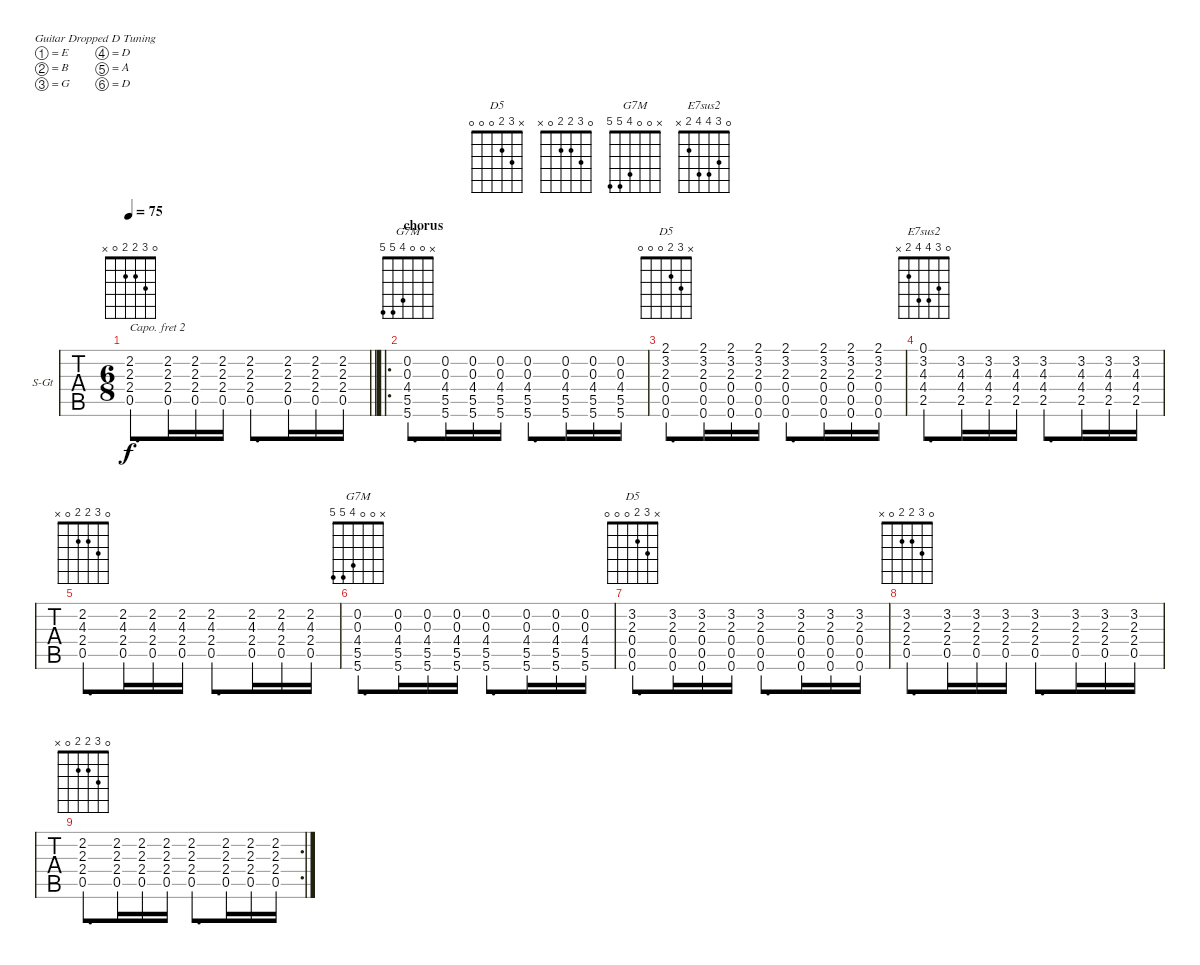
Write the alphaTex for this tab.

\bracketExtendMode groupsimilarinstruments
\firstSystemTrackNameOrientation horizontal
\otherSystemsTrackNameOrientation horizontal
\chordDiagramsInScore
\track ("Spoor 1" "S-Gt") {instrument acousticguitarsteel}
\staff {tabs}
\capo 2
\tuning (E4 B3 G3 D3 A2 D2)
\chord ("D5" x 3 2 0 0 0)
\chord ("" 0 2 2 2 0 x)
\chord ("G7M" x 0 0 4 5 5)
\chord ("E7sus2" 0 3 4 4 2 x)
\chord ("" 0 2 4 2 0 x)
\chord ("" 0 3 2 2 0 x)
\ts (6 8)
\tempo 75
\clef g2
\barLineRight lightlight
\ks c
(2.2 2.3 2.4 0.5).8{d ch "" dy f} (2.2 2.3 2.4 0.5).16 (2.2 2.3 2.4 0.5).16 (2.2 2.3 2.4 0.5).16 (2.2 2.3 2.4 0.5).8{d} (2.2 2.3 2.4 0.5).16 (2.2 2.3 2.4 0.5).16 (2.2 2.3 2.4 0.5).16 |
\ro
\section ("" "chorus")
(0.2 0.3 4.4 5.5 5.6).8{d ch "G7M"} (0.2 0.3 4.4 5.5 5.6).16 (0.2 0.3 4.4 5.5 5.6).16 (0.2 0.3 4.4 5.5 5.6).16 (0.2 0.3 4.4 5.5 5.6).8{d} (0.2 0.3 4.4 5.5 5.6).16 (0.2 0.3 4.4 5.5 5.6).16 (0.2 0.3 4.4 5.5 5.6).16 |
(2.1 3.2 2.3 0.4 0.5 0.6).8{d ch "D5"} (2.1 3.2 2.3 0.4 0.5 0.6).16 (2.1 3.2 2.3 0.4 0.5 0.6).16 (2.1 3.2 2.3 0.4 0.5 0.6).16 (2.1 3.2 2.3 0.4 0.5 0.6).8{d} (2.1 3.2 2.3 0.4 0.5 0.6).16 (2.1 3.2 2.3 0.4 0.5 0.6).16 (2.1 3.2 2.3 0.4 0.5 0.6).16 |
(0.1 3.2 4.3 4.4 2.5).8{d ch "E7sus2"} (3.2 4.3 4.4 2.5).16 (3.2 4.3 4.4 2.5).16 (3.2 4.3 4.4 2.5).16 (3.2 4.3 4.4 2.5).8{d} (3.2 4.3 4.4 2.5).16 (3.2 4.3 4.4 2.5).16 (3.2 4.3 4.4 2.5).16 |
(2.2 4.3 2.4 0.5).8{d ch ""} (2.2 4.3 2.4 0.5).16 (2.2 4.3 2.4 0.5).16 (2.2 4.3 2.4 0.5).16 (2.2 4.3 2.4 0.5).8{d} (2.2 4.3 2.4 0.5).16 (2.2 4.3 2.4 0.5).16 (2.2 4.3 2.4 0.5).16 |
(0.2 0.3 4.4 5.5 5.6).8{d ch "G7M"} (0.2 0.3 4.4 5.5 5.6).16 (0.2 0.3 4.4 5.5 5.6).16 (0.2 0.3 4.4 5.5 5.6).16 (0.2 0.3 4.4 5.5 5.6).8{d} (0.2 0.3 4.4 5.5 5.6).16 (0.2 0.3 4.4 5.5 5.6).16 (0.2 0.3 4.4 5.5 5.6).16 |
(3.2 2.3 0.4 0.5 0.6).8{d ch "D5"} (3.2 2.3 0.4 0.5 0.6).16 (3.2 2.3 0.4 0.5 0.6).16 (3.2 2.3 0.4 0.5 0.6).16 (3.2 2.3 0.4 0.5 0.6).8{d} (3.2 2.3 0.4 0.5 0.6).16 (3.2 2.3 0.4 0.5 0.6).16 (3.2 2.3 0.4 0.5 0.6).16 |
(3.2 2.3 2.4 0.5).8{d ch ""} (3.2 2.3 2.4 0.5).16 (3.2 2.3 2.4 0.5).16 (3.2 2.3 2.4 0.5).16 (3.2 2.3 2.4 0.5).8{d} (3.2 2.3 2.4 0.5).16 (3.2 2.3 2.4 0.5).16 (3.2 2.3 2.4 0.5).16 |
\rc 2
(2.2 2.3 2.4 0.5).8{d ch ""} (2.2 2.3 2.4 0.5).16 (2.2 2.3 2.4 0.5).16 (2.2 2.3 2.4 0.5).16 (2.2 2.3 2.4 0.5).8{d} (2.2 2.3 2.4 0.5).16 (2.2 2.3 2.4 0.5).16 (2.2 2.3 2.4 0.5).16
